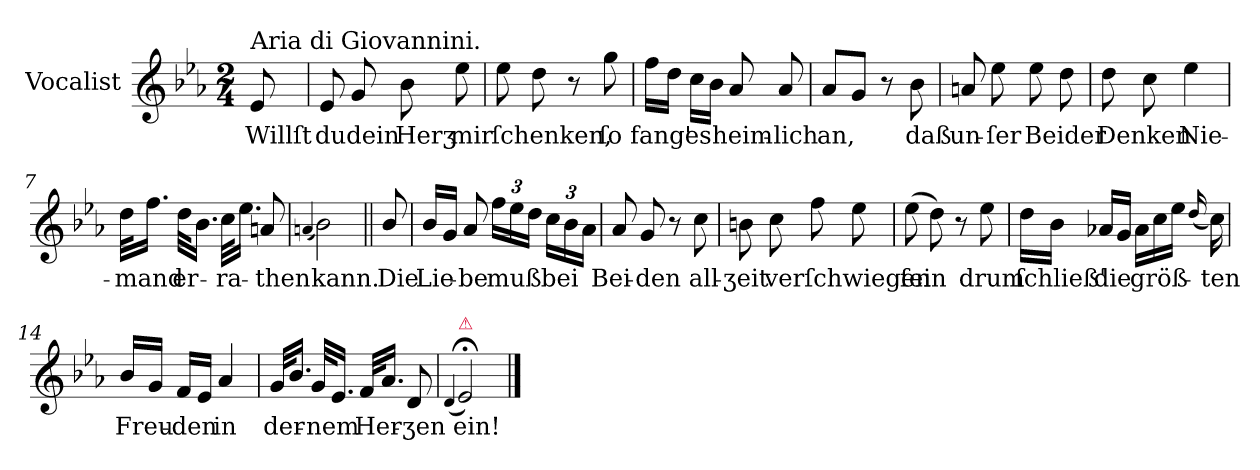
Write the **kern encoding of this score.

**kern	**text
*part1	*part1
*staff1	*staff1
*I"Vocalist	*
*k[b-e-a-]	*
*E-:	*
*M2/4	*
=	=
!LO:TX:a:t=Aria di Giovannini.	!
8e-	Willſt
=1	=1
8e-	du
8g	dein
8b-	Herʒ
8ee-	mir
=2	=2
8ee-	ſchenken,
8dd	.
8r	.
8gg	ſo
=3	=3
16ffLL	fang'
16ddJJ	.
16ccLL	es
16b-JJ	.
8a-	heim-
8a-	-lich
=4	=4
8a-L	an,
8gJ	.
8r	.
8b-	daß
=5	=5
8an	un-
8ee-	-ſer
8ee-	Beider
8dd	.
=6	=6
8dd	Denken
8cc	.
4ee-	Nie-
=7	=7
32ddKLL	-mand
16.ffJJ	.
32ddKLL	er-
16.b-JJ	.
32ccKLL	-ra-
16.ee-JJ	.
8an	-then
=8	=8
(4qqan	.
!LO:N:vis=2	!
4.b-)	kann.
=||	=||
8b-/	Die
=9	=9
16b-LL	Lie-
16gJJ	.
8a-	-be
24ffLL	muß
24ee-	.
24ddJJ	.
24ccLL	bei
24b-	.
24a-JJ	.
=10	=10
8a-	Bei-
8g	-den
8r	.
8cc	all-
=11	=11
8bn	-ʒeit
8cc	verſchwiegen
8ff	.
8ee-	.
=12	=12
(8ee-	ſein
8dd)	.
8r	.
8ee-	drum
=13	=13
16ddLL	ſchließ'
16b-JJ	.
16a-XLL	die
16gJJ	.
16a-LL	größ-
16cc	.
16ee-JJ	.
(16qqdd	.
16cc)	-ten
=14	=14
16b-LL	Freu-
16gJJ	.
16fLL	-den
16e-JJ	.
4a-	in
=15	=15
32gKLL	der-
16.b-JJ	.
32gKLL	-nem
16.e-JJ	.
32fKLL	Her-
16.a-JJ	.
8d	-ʒen
=16	=16
(4qqd	.
!LO:TX:a:color=crimson:t=⚠	!
!LO:N:vis=2	!
4.e-;<)	ein!
==	==
*-	*-
